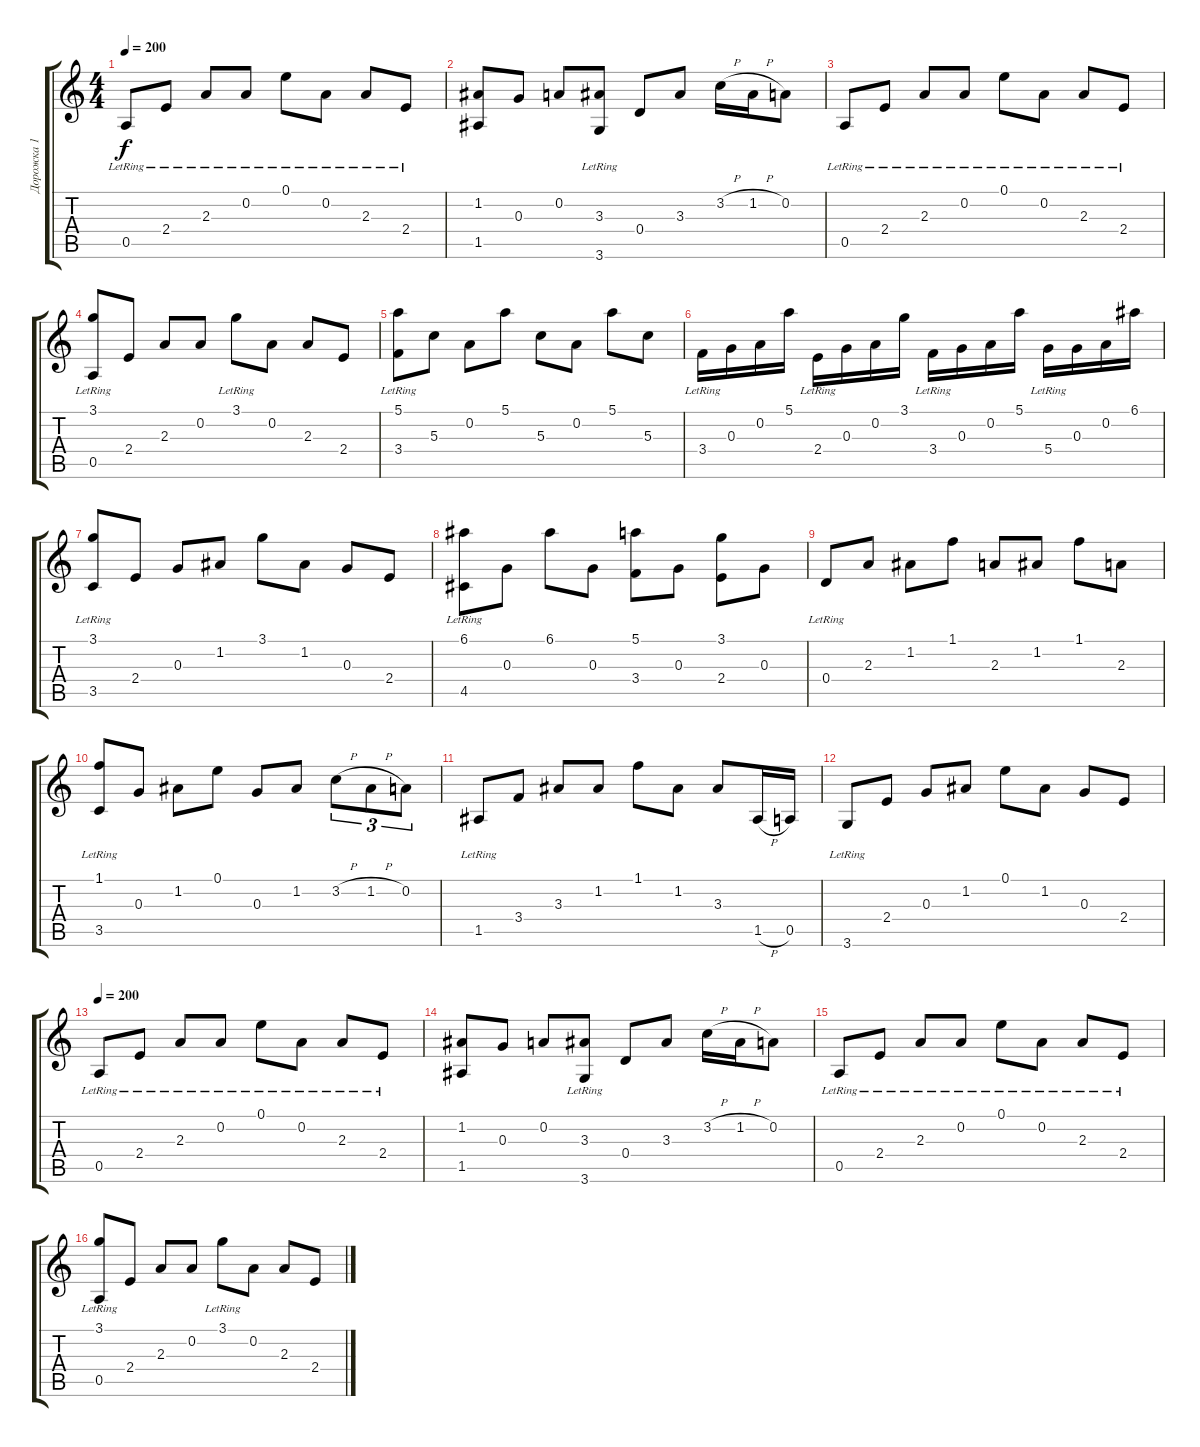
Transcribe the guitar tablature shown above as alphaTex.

\track ("Дорожка 1" "Дорожка 1") {instrument acousticguitarsteel}
\staff {score tabs}
\tuning (E4 A3 G3 D3 A2 E2) {hide}
\ts (4 4)
\tempo 200
\clef g2
\ks c
0.5{lr}.8{dy f} 2.4{lr}.8 2.3{lr}.8 0.2{lr}.8 0.1{lr}.8 0.2{lr}.8 2.3{lr}.8 2.4{lr}.8 |
(1.2 1.5).8 0.3.8 0.2.8 (3.3 3.6{lr}).8 0.4.8 3.3.8 3.2{h}.16 1.2{h}.16 0.2.8 |
0.5{lr}.8 2.4{lr}.8 2.3{lr}.8 0.2{lr}.8 0.1{lr}.8 0.2{lr}.8 2.3{lr}.8 2.4{lr}.8 |
(3.1{lr} 0.5{lr}).8 2.4.8 2.3.8 0.2.8 3.1{lr}.8 0.2.8 2.3.8 2.4.8 |
(5.1 3.4{lr}).8 5.3.8 0.2.8 5.1.8 5.3.8 0.2.8 5.1.8 5.3.8 |
3.4{lr}.16 0.3.16 0.2.16 5.1.16 2.4{lr}.16 0.3.16 0.2.16 3.1.16 3.4{lr}.16 0.3.16 0.2.16 5.1.16 5.4{lr}.16 0.3.16 0.2.16 6.1.16 |
(3.1 3.5{lr}).8 2.4.8 0.3.8 1.2.8 3.1.8 1.2.8 0.3.8 2.4.8 |
(6.1 4.5{lr}).8 0.3.8 6.1.8 0.3.8 (5.1 3.4).8 0.3.8 (3.1 2.4).8 0.3.8 |
0.4{lr}.8 2.3.8 1.2.8 1.1.8 2.3.8 1.2.8 1.1.8 2.3.8 |
(1.1 3.5{lr}).8 0.3.8 1.2.8 0.1.8 0.3.8 1.2.8 3.2{h}.8{tu (3 2)} 1.2{h}.8{tu (3 2)} 0.2.8{tu (3 2)} |
1.5{lr}.8 3.4.8 3.3.8 1.2.8 1.1.8 1.2.8 3.3.8 1.5{h}.16 0.5.16 |
3.6{lr}.8 2.4.8 0.3.8 1.2.8 0.1.8 1.2.8 0.3.8 2.4.8 |
\tempo 200
0.5{lr}.8 2.4{lr}.8 2.3{lr}.8 0.2{lr}.8 0.1{lr}.8 0.2{lr}.8 2.3{lr}.8 2.4{lr}.8 |
(1.2 1.5).8 0.3.8 0.2.8 (3.3 3.6{lr}).8 0.4.8 3.3.8 3.2{h}.16 1.2{h}.16 0.2.8 |
0.5{lr}.8 2.4{lr}.8 2.3{lr}.8 0.2{lr}.8 0.1{lr}.8 0.2{lr}.8 2.3{lr}.8 2.4{lr}.8 |
(3.1{lr} 0.5{lr}).8 2.4.8 2.3.8 0.2.8 3.1{lr}.8 0.2.8 2.3.8 2.4.8
